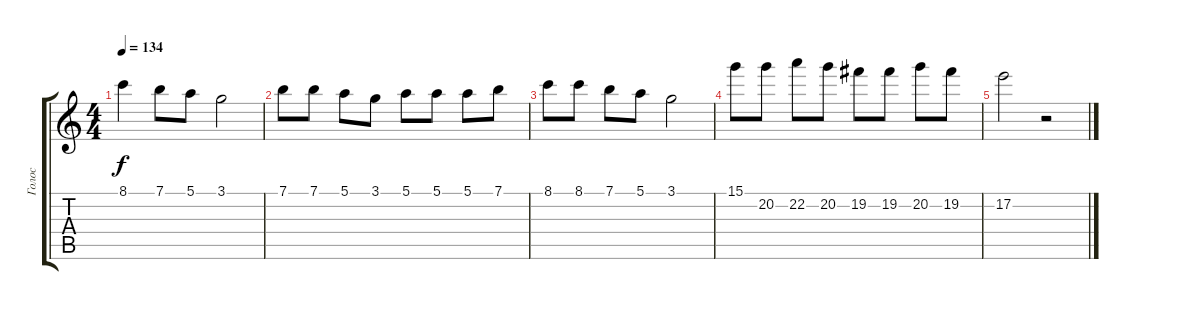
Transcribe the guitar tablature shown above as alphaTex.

\track ("Голос" "Голос") {instrument acousticguitarnylon}
\staff {score tabs}
\tuning (E4 B3 G3 D3 A2 E2) {hide}
\ts (4 4)
\tempo 134
\clef g2
\ks c
8.1.4{dy f} 7.1.8 5.1.8 3.1.2 |
7.1.8 7.1.8 5.1.8 3.1.8 5.1.8 5.1.8 5.1.8 7.1.8 |
8.1.8 8.1.8 7.1.8 5.1.8 3.1.2 |
15.1.8 20.2.8 22.2.8 20.2.8 19.2.8 19.2.8 20.2.8 19.2.8 |
17.2.2 r.2
